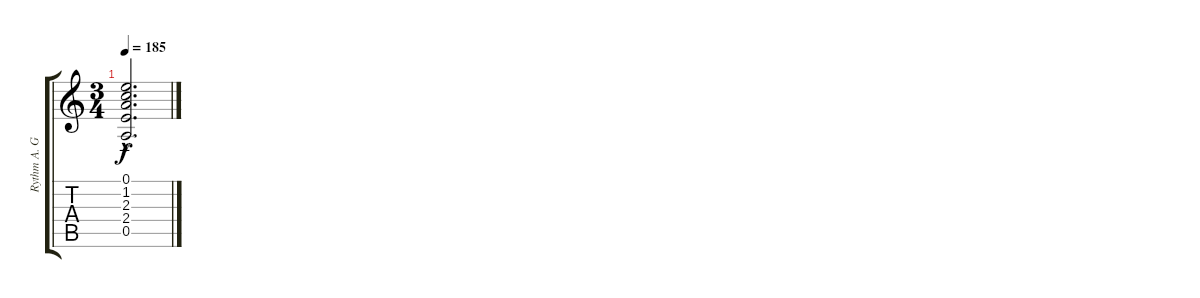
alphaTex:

\track ("Rythm A. Guitar" "Rythm A. G") {instrument acousticguitarsteel}
\staff {score tabs}
\tuning (E4 B3 G3 D3 A2 E2) {hide}
\ts (3 4)
\tempo 185
\clef g2
\ks c
(0.1{hac t} 1.2{hac t} 2.3{hac t} 2.4{hac t} 0.5{hac t}).2{d dy f}
